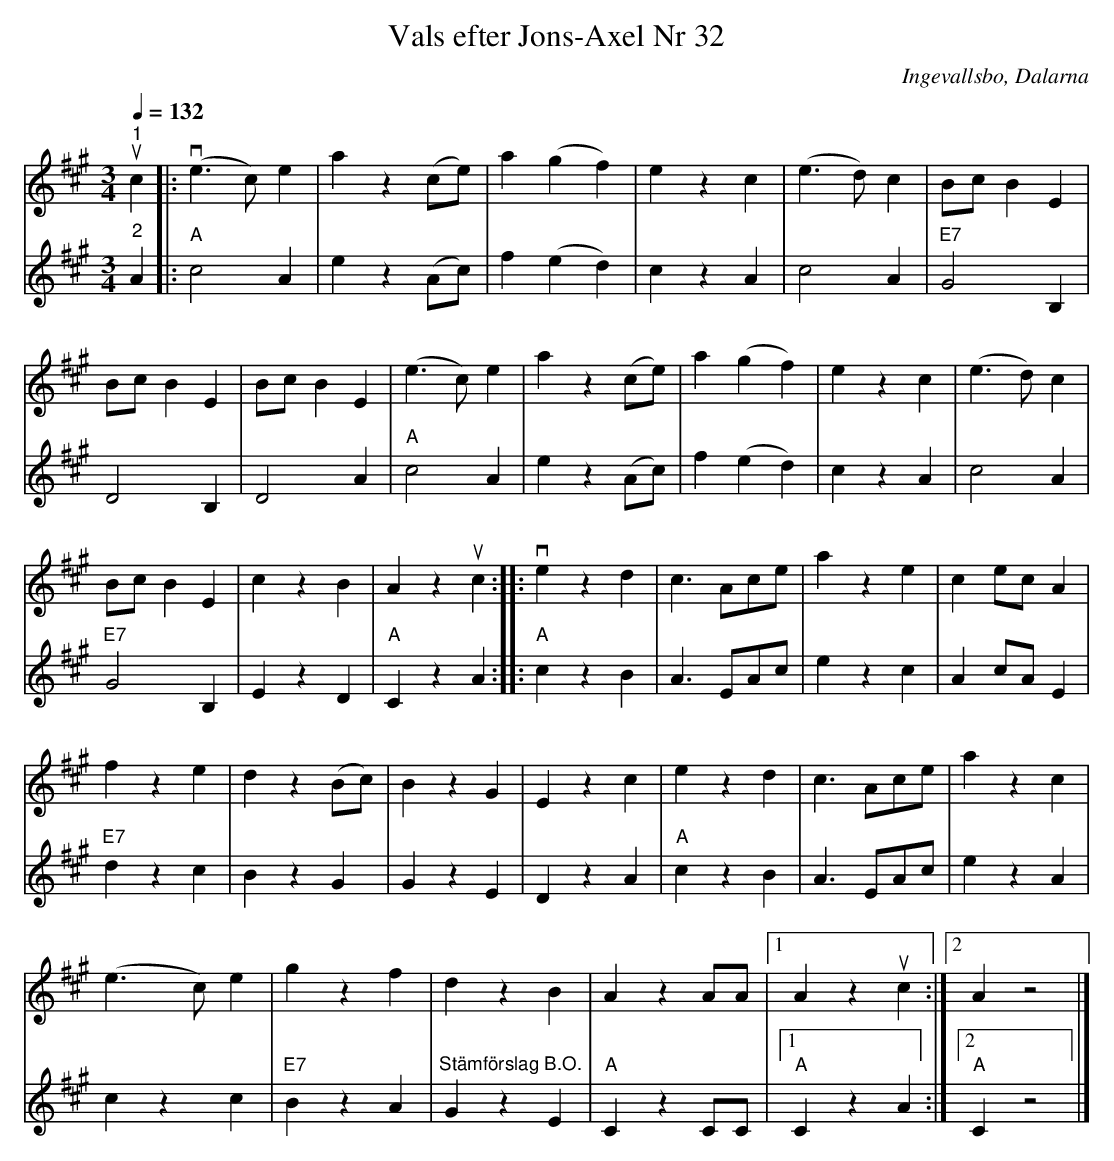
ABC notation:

X:1
T:Vals efter Jons-Axel Nr 32
O:Ingevallsbo, Dalarna
L:1/4
Q:1/4=132
M:3/4
K:A
V:1
"^1"u c |:v (e3/2 c/) e | a z (c/e/) | a (g f) | e z c | (e3/2 d/) c | B/c/ B E |
B/c/ B E | B/c/ B E | (e3/2 c/) e | a z (c/e/) | a (g f) | e z c | (e3/2 d/) c |
B/c/ B E | c z B | A zu c ::v e z d | c3/2 A/c/e/ | a z e | c e/c/ A |
f z e | d z (B/c/) | B z G | E z c | e z d | c3/2 A/c/e/ | a z c |
(e3/2 c/) e | g z f | d z B | A z A/A/ |1 A zu c :|2 A z2 |]
V:2
"^2" A |:"A" c2 A | e z (A/c/) | f (e d) | c z A | c2 A |"E7" G2 B, | D2 B, | D2 A |"A" c2 A |
e z (A/c/) | f (e d) | c z A | c2 A |"E7" G2 B, | E z D |"A" C z A ::"A" c z B | A3/2 E/A/c/ |
e z c | A c/A/ E |"E7" d z c | B z G | G z E | D z A |"A" c z B | A3/2 E/A/c/ | e z A | c z c |
"E7" B z A | "^Stämförslag B.O." G z E |"A" C z C/C/ |1 "A" C z A :|2"A" C z2 |]
